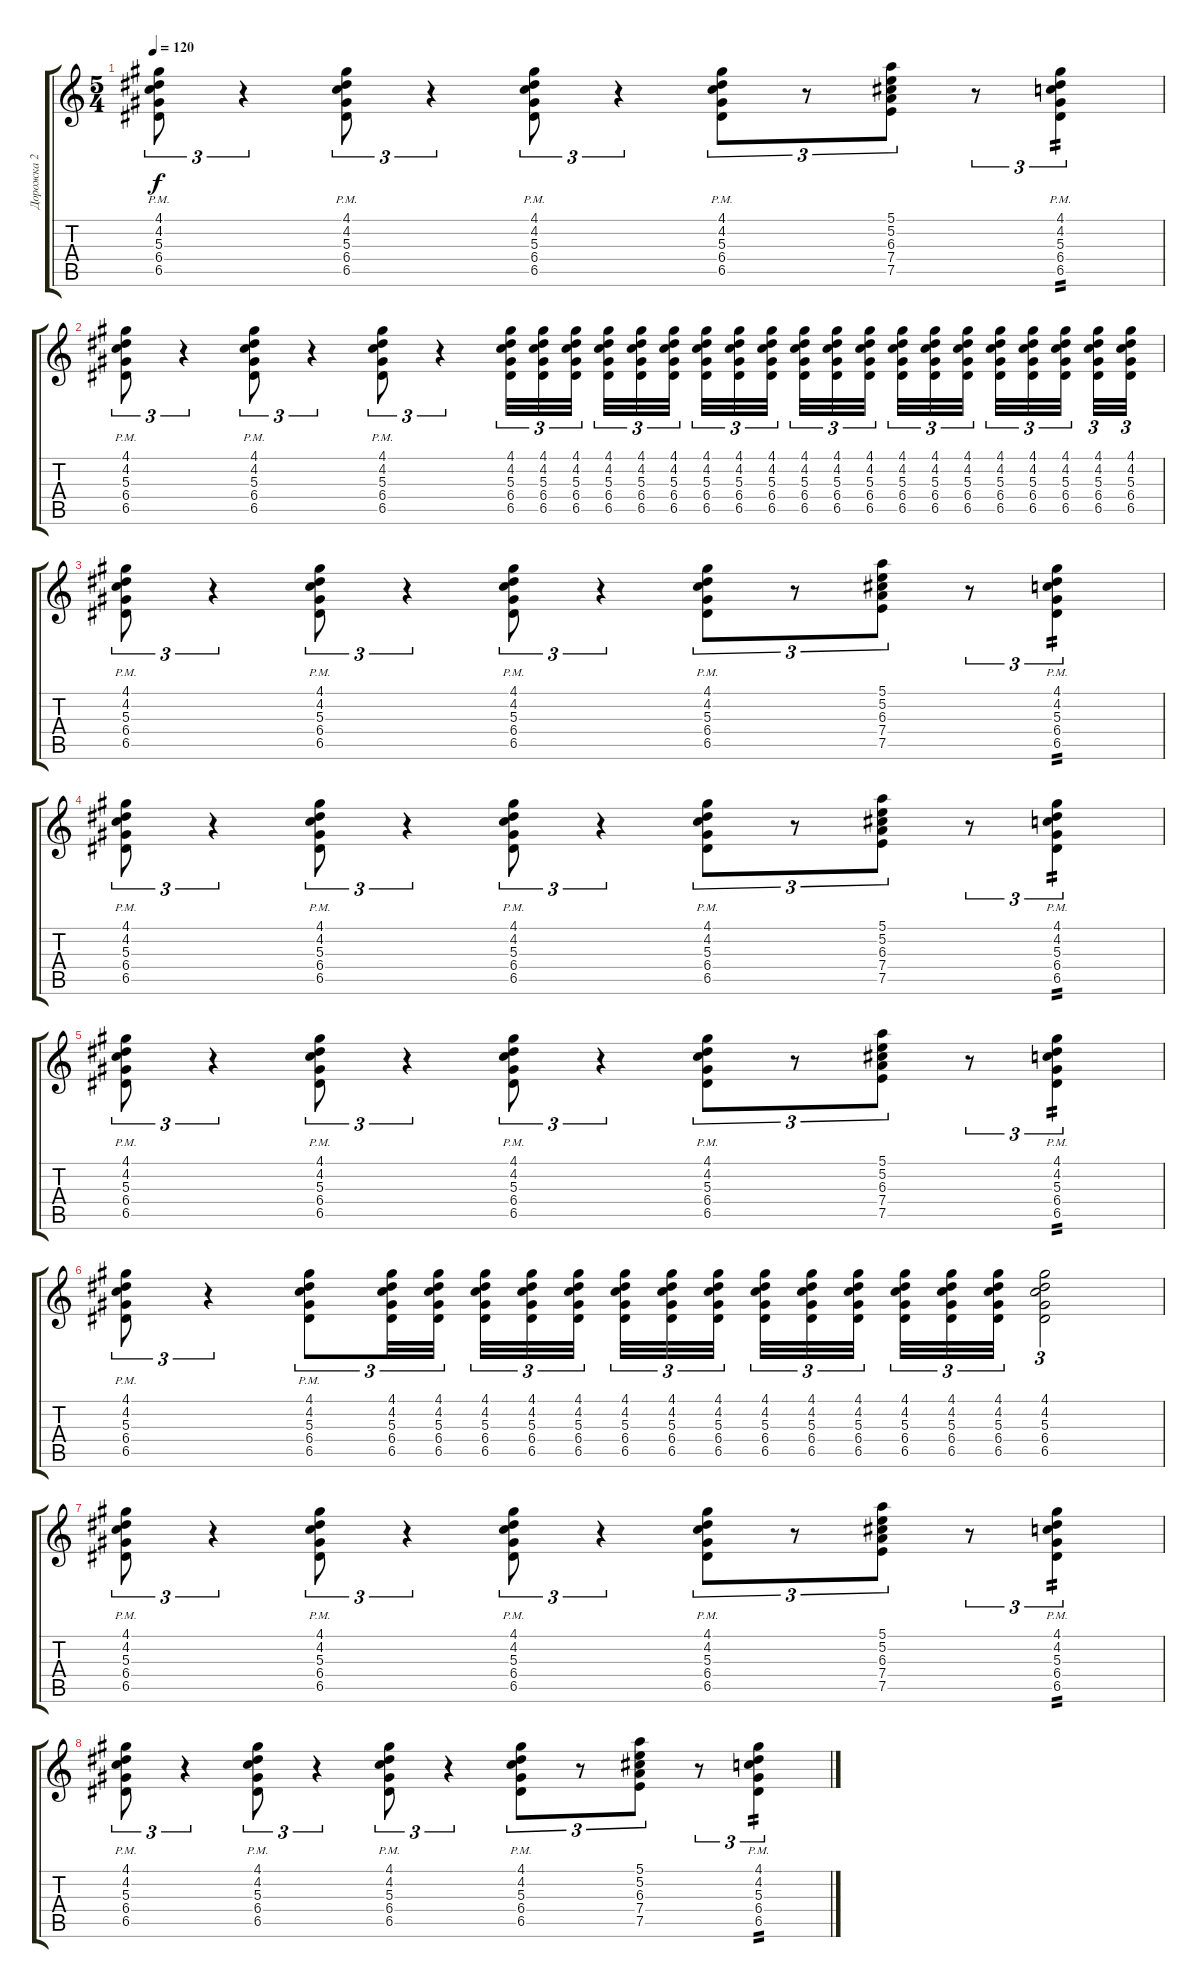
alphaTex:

\track ("Дорожка 2" "Дорожка 2") {instrument acousticguitarnylon}
\staff {score tabs}
\tuning (E4 B3 G3 D3 A2 E2) {hide}
\ts (5 4)
\tempo 120
\clef g2
\ks c
(4.1{pm} 4.2 5.3 6.4 6.5).8{tu (3 2) dy f} r.4{tu (3 2)} (4.1{pm} 4.2 5.3 6.4 6.5).8{tu (3 2)} r.4{tu (3 2)} (4.1{pm} 4.2 5.3 6.4 6.5).8{tu (3 2)} r.4{tu (3 2)} (4.1{pm} 4.2 5.3 6.4 6.5).8{tu (3 2)} r.8{tu (3 2)} (5.1 5.2 6.3 7.4 7.5).8{tu (3 2)} r.8{tu (3 2)} (4.1{pm} 4.2 5.3 6.4 6.5).4{tu (3 2) tp 2} |
(4.1{pm} 4.2 5.3 6.4 6.5).8{tu (3 2)} r.4{tu (3 2)} (4.1{pm} 4.2 5.3 6.4 6.5).8{tu (3 2)} r.4{tu (3 2)} (4.1{pm} 4.2 5.3 6.4 6.5).8{tu (3 2)} r.4{tu (3 2)} (4.1 4.2 5.3 6.4 6.5).32{tu (3 2)} (4.1 4.2 5.3 6.4 6.5).32{tu (3 2)} (4.1 4.2 5.3 6.4 6.5).32{tu (3 2) beam splitsecondary} (4.1 4.2 5.3 6.4 6.5).32{tu (3 2)} (4.1 4.2 5.3 6.4 6.5).32{tu (3 2)} (4.1 4.2 5.3 6.4 6.5).32{tu (3 2) beam splitsecondary} (4.1 4.2 5.3 6.4 6.5).32{tu (3 2)} (4.1 4.2 5.3 6.4 6.5).32{tu (3 2)} (4.1 4.2 5.3 6.4 6.5).32{tu (3 2) beam splitsecondary} (4.1 4.2 5.3 6.4 6.5).32{tu (3 2)} (4.1 4.2 5.3 6.4 6.5).32{tu (3 2)} (4.1 4.2 5.3 6.4 6.5).32{tu (3 2)} (4.1 4.2 5.3 6.4 6.5).32{tu (3 2)} (4.1 4.2 5.3 6.4 6.5).32{tu (3 2)} (4.1 4.2 5.3 6.4 6.5).32{tu (3 2) beam splitsecondary} (4.1 4.2 5.3 6.4 6.5).32{tu (3 2)} (4.1 4.2 5.3 6.4 6.5).32{tu (3 2)} (4.1 4.2 5.3 6.4 6.5).32{tu (3 2) beam splitsecondary} (4.1 4.2 5.3 6.4 6.5).32{tu (3 2)} (4.1 4.2 5.3 6.4 6.5).32{tu (3 2)} |
(4.1{pm} 4.2 5.3 6.4 6.5).8{tu (3 2)} r.4{tu (3 2)} (4.1{pm} 4.2 5.3 6.4 6.5).8{tu (3 2)} r.4{tu (3 2)} (4.1{pm} 4.2 5.3 6.4 6.5).8{tu (3 2)} r.4{tu (3 2)} (4.1{pm} 4.2 5.3 6.4 6.5).8{tu (3 2)} r.8{tu (3 2)} (5.1 5.2 6.3 7.4 7.5).8{tu (3 2)} r.8{tu (3 2)} (4.1{pm} 4.2 5.3 6.4 6.5).4{tu (3 2) tp 2} |
(4.1{pm} 4.2 5.3 6.4 6.5).8{tu (3 2)} r.4{tu (3 2)} (4.1{pm} 4.2 5.3 6.4 6.5).8{tu (3 2)} r.4{tu (3 2)} (4.1{pm} 4.2 5.3 6.4 6.5).8{tu (3 2)} r.4{tu (3 2)} (4.1{pm} 4.2 5.3 6.4 6.5).8{tu (3 2)} r.8{tu (3 2)} (5.1 5.2 6.3 7.4 7.5).8{tu (3 2)} r.8{tu (3 2)} (4.1{pm} 4.2 5.3 6.4 6.5).4{tu (3 2) tp 2} |
(4.1{pm} 4.2 5.3 6.4 6.5).8{tu (3 2)} r.4{tu (3 2)} (4.1{pm} 4.2 5.3 6.4 6.5).8{tu (3 2)} r.4{tu (3 2)} (4.1{pm} 4.2 5.3 6.4 6.5).8{tu (3 2)} r.4{tu (3 2)} (4.1{pm} 4.2 5.3 6.4 6.5).8{tu (3 2)} r.8{tu (3 2)} (5.1 5.2 6.3 7.4 7.5).8{tu (3 2)} r.8{tu (3 2)} (4.1{pm} 4.2 5.3 6.4 6.5).4{tu (3 2) tp 2} |
(4.1{pm} 4.2 5.3 6.4 6.5).8{tu (3 2)} r.4{tu (3 2)} (4.1{pm} 4.2 5.3 6.4 6.5).8{tu (3 2)} (4.1 4.2 5.3 6.4 6.5).32{tu (3 2)} (4.1 4.2 5.3 6.4 6.5).32{tu (3 2) beam splitsecondary} (4.1 4.2 5.3 6.4 6.5).32{tu (3 2)} (4.1 4.2 5.3 6.4 6.5).32{tu (3 2)} (4.1 4.2 5.3 6.4 6.5).32{tu (3 2) beam splitsecondary} (4.1 4.2 5.3 6.4 6.5).32{tu (3 2)} (4.1 4.2 5.3 6.4 6.5).32{tu (3 2)} (4.1 4.2 5.3 6.4 6.5).32{tu (3 2)} (4.1 4.2 5.3 6.4 6.5).32{tu (3 2)} (4.1 4.2 5.3 6.4 6.5).32{tu (3 2)} (4.1 4.2 5.3 6.4 6.5).32{tu (3 2) beam splitsecondary} (4.1 4.2 5.3 6.4 6.5).32{tu (3 2)} (4.1 4.2 5.3 6.4 6.5).32{tu (3 2)} (4.1 4.2 5.3 6.4 6.5).32{tu (3 2)} (4.1 4.2 5.3 6.4 6.5).2{tu (3 2)} |
(4.1{pm} 4.2 5.3 6.4 6.5).8{tu (3 2)} r.4{tu (3 2)} (4.1{pm} 4.2 5.3 6.4 6.5).8{tu (3 2)} r.4{tu (3 2)} (4.1{pm} 4.2 5.3 6.4 6.5).8{tu (3 2)} r.4{tu (3 2)} (4.1{pm} 4.2 5.3 6.4 6.5).8{tu (3 2)} r.8{tu (3 2)} (5.1 5.2 6.3 7.4 7.5).8{tu (3 2)} r.8{tu (3 2)} (4.1{pm} 4.2 5.3 6.4 6.5).4{tu (3 2) tp 2} |
(4.1{pm} 4.2 5.3 6.4 6.5).8{tu (3 2)} r.4{tu (3 2)} (4.1{pm} 4.2 5.3 6.4 6.5).8{tu (3 2)} r.4{tu (3 2)} (4.1{pm} 4.2 5.3 6.4 6.5).8{tu (3 2)} r.4{tu (3 2)} (4.1{pm} 4.2 5.3 6.4 6.5).8{tu (3 2)} r.8{tu (3 2)} (5.1 5.2 6.3 7.4 7.5).8{tu (3 2)} r.8{tu (3 2)} (4.1{pm} 4.2 5.3 6.4 6.5).4{tu (3 2) tp 2}
